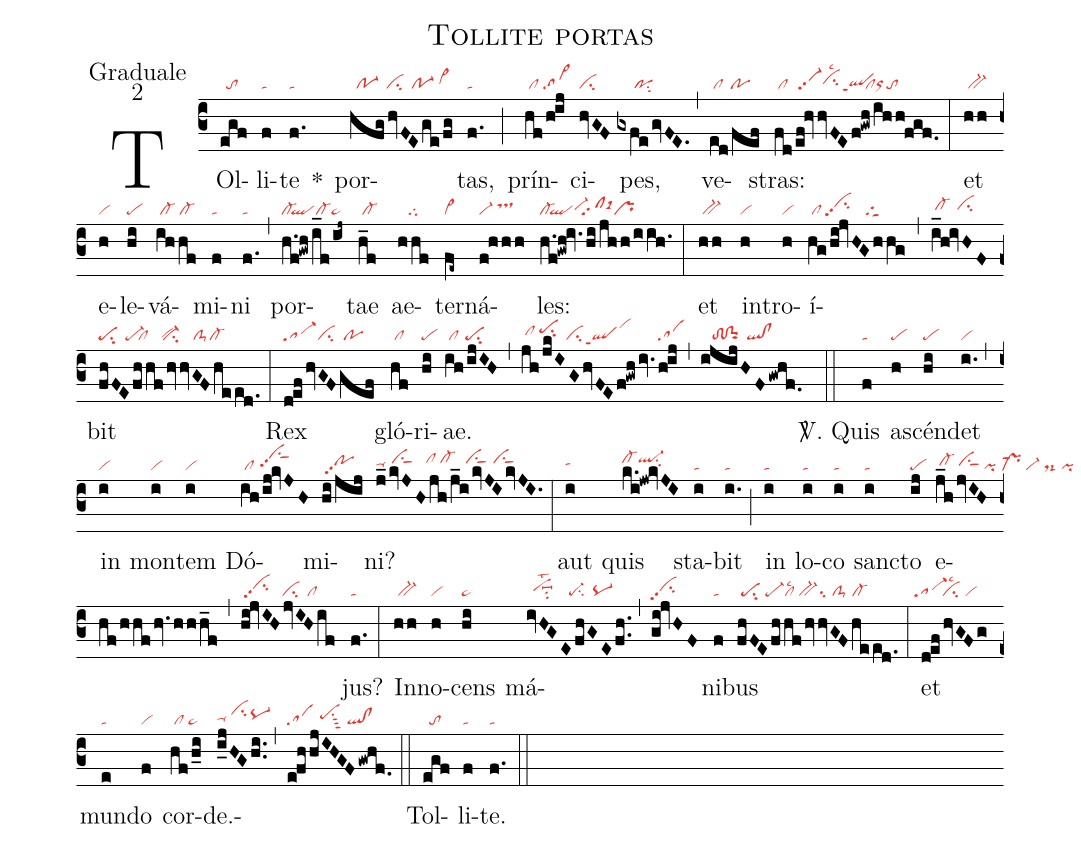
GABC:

name:Tollite portas;
office-part:Graduale;
mode:2;
nabc-lines:1;
%%
(c3) TOl(egf|//to)li(f|ta)te(f.|ta) *() por(hfg/hvFEge/fg|//po-1//ci//po-1/vi>hh)tas,(f.|ta) (;)
prín(hf/h!ij|/cl/sa>)ci(hvGF|ci)pes,(gxfe/gvFE.|/////posu2) (,)
ve(ed/fef|/cl//po)stras:(fd/ef!hvhvFE/f!gwh/ihh!fgf.|/cl///vi-pp2cihhlsc2qlheppt1```clorhgto) (:)
et(hh|/bv-) e(h|vi)le(hi|pe)vá(ih/hf|/cl-/cl-)mi(f|ta)ni(f.|ta) (,)
por(h.f!gwh/i_f/ij~|cl-``qlcl-pe~)tae(h_f|/cl-) ae(hhf|///tg)ter(fe~|cl~)ná(f!hhh|vi-/tshi)les:(h.f!gwh!iv.hi/jhh/iih.|cl-``qlvi-hh``clpp2st-hjpr) (:)
et(hh|/bv-) in(h|vi)tro(h|vi)í(hg/hi!jvHGhhg|/cl/vihipp2su2////tgS)(,)(i_h!ivHF|/cl-hh//cihh)bit(fhFEfh/hfhvhvGFhe/ed.|pesu2//pe-``cl////vihg```ci-////clS-cl-) (:)
Rex(d!efhvGFgef|sa-ci//po) gló(hf|/cl)ri(hi|pe)ae.(ih/ijIH|/cl//pesu2) (,) (jh/jkIGhvFE/f!gwhiv.|/clhh/pehisu2//ciqlhdppt1vihk|h!ij|sa)(,)(ijijHFgwhf.|///to!ciG//ql!cl) (::)

<sp>V/</sp>. Quis(f|ta) a(h|pe)scén(hi|pe)det(i.|vi) (,)
in(i|vi) mon(i|vi)tem(i|vi) Dó(ih/ij!kvJH|/cl//vihkpp2su1sut1)mi(hi/jij|/pohhpp2)ni?(j_kvJHjh/j_i/kvJIkvJI.|ta-hh//ciShi////clhi/cl-hi///ciShi//ciShi) (:)
aut(i|tahh) quis(k.i!jw!kvJI|cl-hiql-hisu2) sta(i|ta)bit(i.|ta) (;)
in(i|ta) lo(i|ta)co(i|ta) sanc(i|ta)to(ij|pe) e(j_hjvIHhf/hhfhv.hhh_f|/cl-hh/ciShh/pi/pr-/vi-/ds-/pi)(,)(hi!jvIH/jvIHif|/vihipp2su2///ci//cl)jus?(f.|ta) (:)
In(hh|/bv-)no(h|vi)cens(hi|pe~) má(ivHGEfhGEfh..|//vihhsuv1su2lst2////pe-su2//pq-)(,)(gi!jvHF|vihhpp2su2)ni(f|ta)bus(fhFEfh/hfhvhvGFhe/ed.|/pesu2/pe-cllsc2/bv-su2/clS-/cl-) (:)
et(d!efhvGFg|``sa-``cilsc2/vi) mun(e|ta)do(f|vi) cor(hf/h_i|/cl/pe~)de.(i_jHGhi..|ta-hh/cihjpq-hh)(,)(e!fh/hjIHGFgwhf.|sa/pehhsu1sut3/ql!cl) (::)

Tol(egf|//to)li(f|ta)te.(f.|ta) (::)
